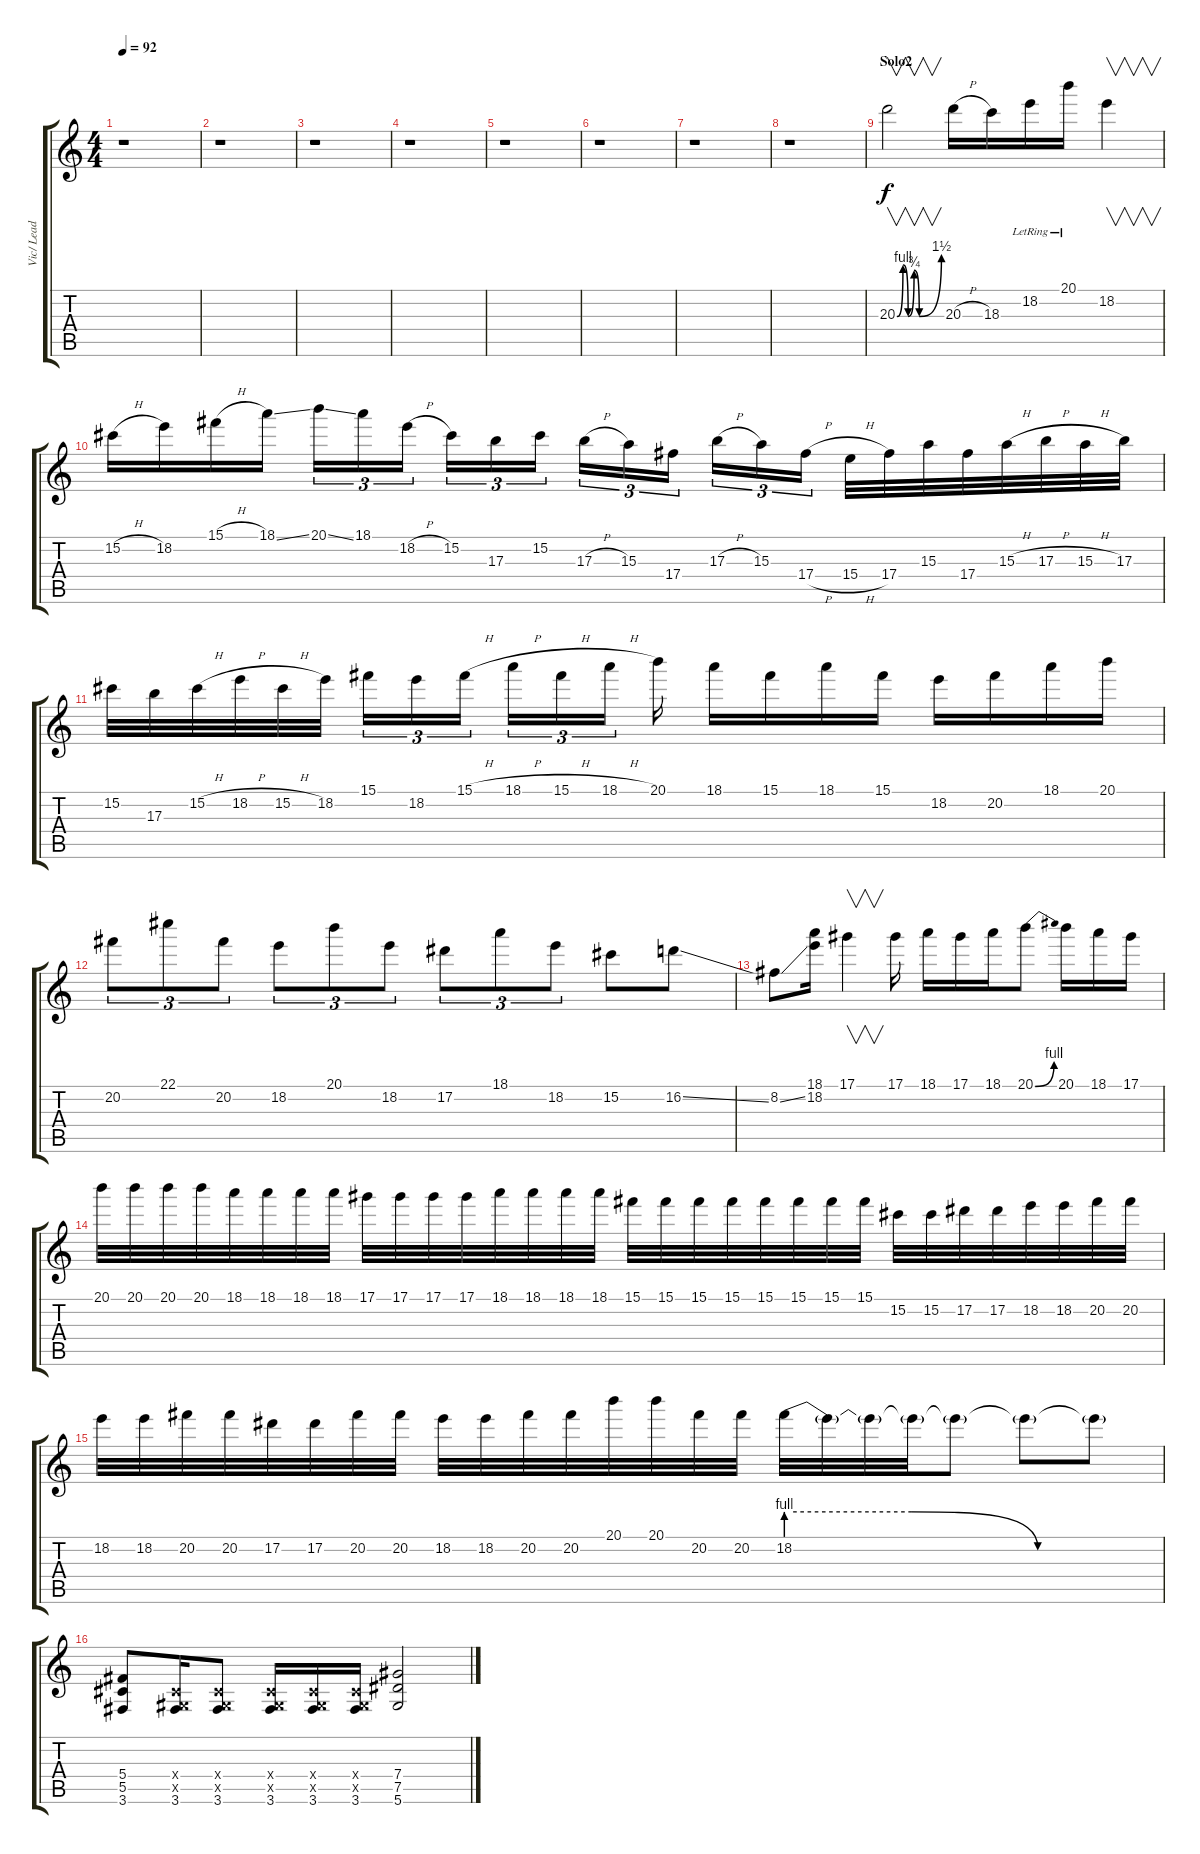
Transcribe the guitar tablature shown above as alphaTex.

\track ("Vic/ Lead" "Vic/ Lead") {instrument acousticguitarsteel}
\staff {score tabs}
\tuning (Eb4 Bb3 Gb3 Db3 Ab2 Eb2) {hide}
\ts (4 4)
\tempo 92
\clef g2
\ks c
r.1{dy f} |
r.1 |
r.1 |
r.1 |
r.1 |
r.1 |
r.1 |
r.1 |
\section ("" "Solo2")
20.3{be (custom 0 0 8 4 15 0 23 3 30 0 60 6)}.2{v balance 16 instrument distortionguitar} 20.3{h}.16 18.3.16 18.2{lr}.16 20.1{lr}.16 18.2.4{v} |
15.2{h}.16 18.2.16 15.1{h}.16 18.1{ss}.16 20.1{ss}.16{tu (3 2)} 18.1.16{tu (3 2)} 18.2{h}.16{tu (3 2)} 15.2.16{tu (3 2)} 17.3.16{tu (3 2)} 15.2.16{tu (3 2)} 17.3{h}.16{tu (3 2)} 15.3.16{tu (3 2)} 17.4.16{tu (3 2)} 17.3{h}.16{tu (3 2)} 15.3.16{tu (3 2)} 17.4{h}.16{tu (3 2)} 15.4{h}.32 17.4.32 15.3.32 17.4.32 15.3{h}.32 17.3{h}.32 15.3{h}.32 17.3.32 |
15.2.32 17.3.32 15.2{h}.32 18.2{h}.32 15.2{h}.32 18.2.32 15.1.16{tu (3 2)} 18.2.16{tu (3 2)} 15.1{h}.16{tu (3 2)} 18.1{h}.16{tu (3 2)} 15.1{h}.16{tu (3 2)} 18.1{h}.16{tu (3 2)} 20.1.16 18.1.16 15.1.16 18.1.16 15.1.16 18.2.16 20.2.16 18.1.16 20.1.16 |
20.2.8{tu (3 2)} 22.1.8{tu (3 2)} 20.2.8{tu (3 2)} 18.2.8{tu (3 2)} 20.1.8{tu (3 2)} 18.2.8{tu (3 2)} 17.2.8{tu (3 2)} 18.1.8{tu (3 2)} 18.2.8{tu (3 2)} 15.2.8 16.2{ss}.8 |
8.2{ss}.8 (18.1 18.2).16 17.1.4{v} 17.1.16 18.1.16 17.1.16 18.1.16 20.1{be (bend 0 0 60 4)}.8 20.1.16 18.1.16 17.1.16 |
20.1.32 20.1.32 20.1.32 20.1.32 18.1.32 18.1.32 18.1.32 18.1.32 17.1.32 17.1.32 17.1.32 17.1.32 18.1.32 18.1.32 18.1.32 18.1.32 15.1.32 15.1.32 15.1.32 15.1.32 15.1.32 15.1.32 15.1.32 15.1.32 15.2.32 15.2.32 17.2.32 17.2.32 18.2.32 18.2.32 20.2.32 20.2.32 |
18.2.32 18.2.32 20.2.32 20.2.32 17.2.32 17.2.32 20.2.32 20.2.32 18.2.32 18.2.32 20.2.32 20.2.32 20.1.32 20.1.32 20.2.32 20.2.32 18.2{be (custom 0 4 20 4 40 0 60 0)}.32 18.2{t}.32 18.2{t}.32 18.2{t}.32 18.2{t}.8 18.2{t}.8 18.2{t}.8 |
(5.4 5.5 3.6).8 (0.4{x} 0.5{x} 3.6).16 (0.4{x} 0.5{x} 3.6).8 (0.4{x} 0.5{x} 3.6).16 (0.4{x} 0.5{x} 3.6).16 (0.4{x} 0.5{x} 3.6).16 (7.4 7.5 5.6).2
